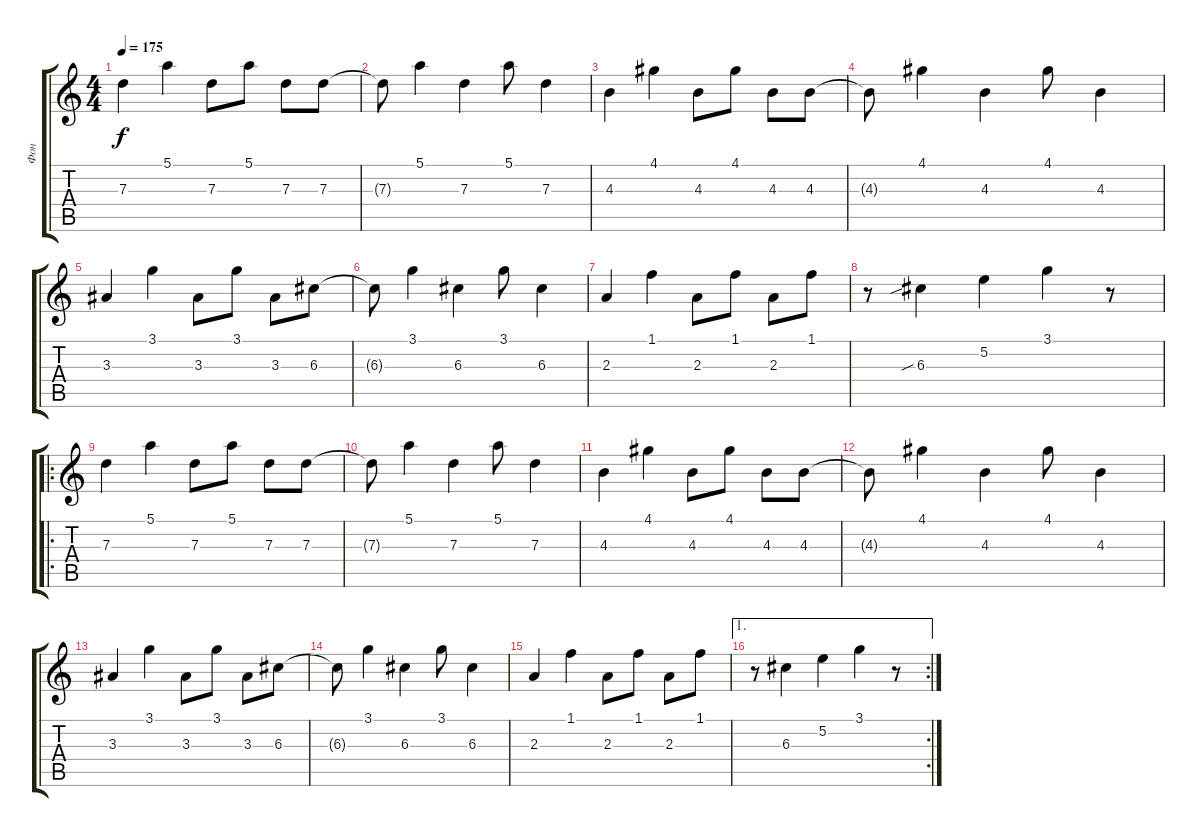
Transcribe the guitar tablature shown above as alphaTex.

\track ("Фон" "Фон") {instrument acousticguitarsteel}
\staff {score tabs}
\tuning (E4 B3 G3 D3 A2 E2) {hide}
\ts (4 4)
\tempo 175
\clef g2
\ks c
7.3.4{dy f} 5.1.4 7.3.8 5.1.8 7.3.8 7.3.8 |
7.3{t}.8 5.1.4 7.3.4 5.1.8 7.3.4 |
4.3.4 4.1.4 4.3.8 4.1.8 4.3.8 4.3.8 |
4.3{t}.8 4.1.4 4.3.4 4.1.8 4.3.4 |
3.3.4 3.1.4 3.3.8 3.1.8 3.3.8 6.3.8 |
6.3{t}.8 3.1.4 6.3.4 3.1.8 6.3.4 |
2.3.4 1.1.4 2.3.8 1.1.8 2.3.8 1.1.8 |
r.8 6.3{sib}.4 5.2.4 3.1.4 r.8 |
\ro
7.3.4{volume 9 instrument distortionguitar} 5.1.4 7.3.8 5.1.8 7.3.8 7.3.8 |
7.3{t}.8 5.1.4 7.3.4 5.1.8 7.3.4 |
4.3.4 4.1.4 4.3.8 4.1.8 4.3.8 4.3.8 |
4.3{t}.8 4.1.4 4.3.4 4.1.8 4.3.4 |
3.3.4 3.1.4 3.3.8 3.1.8 3.3.8 6.3.8 |
6.3{t}.8 3.1.4 6.3.4 3.1.8 6.3.4 |
2.3.4 1.1.4 2.3.8 1.1.8 2.3.8 1.1.8 |
\ae 1
\rc 2
r.8 6.3.4 5.2.4 3.1.4 r.8
